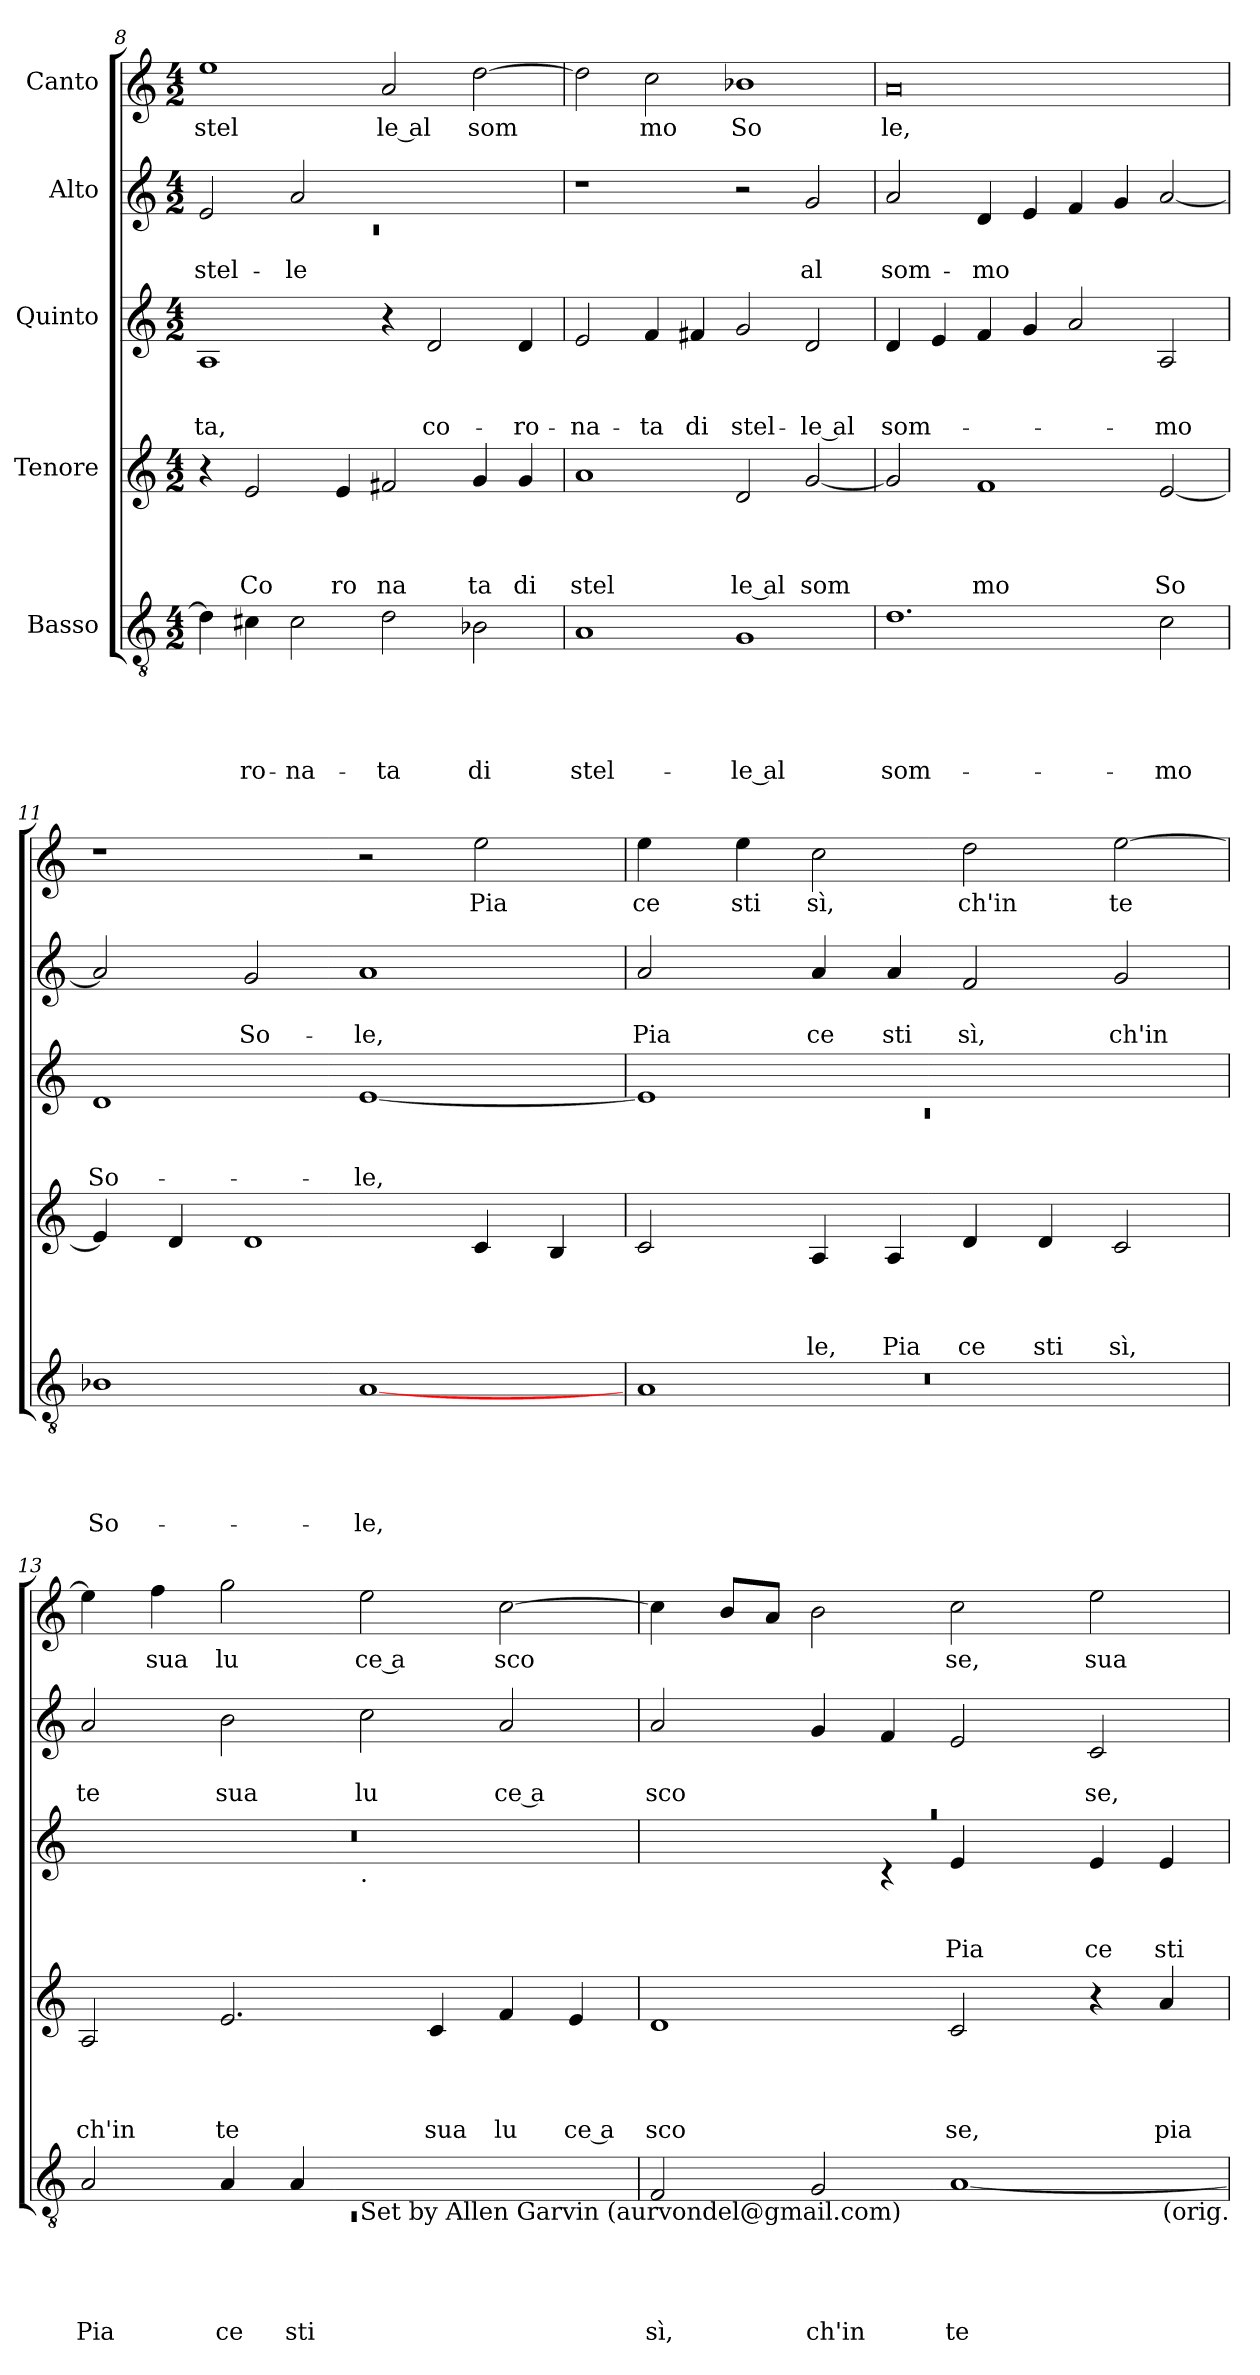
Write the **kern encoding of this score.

**kern	**text	**text	**text	**text	**text	**kern	**text	**text	**text	**text	**kern	**text	**text	**text	**kern	**text	**text	**kern	**text
*part5	*part5	*part5	*part5	*part5	*part5	*part4	*part4	*part4	*part4	*part4	*part3	*part3	*part3	*part3	*part2	*part2	*part2	*part1	*part1
*staff5	*staff5	*staff5	*staff5	*staff5	*staff5	*staff4	*staff4	*staff4	*staff4	*staff4	*staff3	*staff3	*staff3	*staff3	*staff2	*staff2	*staff2	*staff1	*staff1
*I"Basso	*	*	*	*	*	*I"Tenore	*	*	*	*	*I"Quinto	*	*	*	*I"Alto	*	*	*I"Canto	*
*clefGv2	*	*	*	*	*	*clefG2	*	*	*	*	*clefG2	*	*	*	*clefG2	*	*	*clefG2	*
*k[]	*	*	*	*	*	*k[]	*	*	*	*	*k[]	*	*	*	*k[]	*	*	*k[]	*
*C:	*	*	*	*	*	*C:	*	*	*	*	*C:	*	*	*	*C:	*	*	*C:	*
*M4/2	*	*	*	*	*	*M4/2	*	*	*	*	*M4/2	*	*	*	*M4/2	*	*	*M4/2	*
=8	=8	=8	=8	=8	=8	=8	=8	=8	=8	=8	=8	=8	=8	=8	=8	=8	=8	=8	=8
*	*	*	*	*	*	*	*	*	*	*	*	*	*	*	*^	*	*	*	*
!	!	!	!	!	!	!	!	!	!	!	!	!	!	!LO:LY:b	!	!LO:N:vis=1	!	!LO:LY:b	!	!LO:LY:b
4d\]	.	.	.	.	.	4r	.	.	.	.	1A	.	.	-ta,	2e/	0rc	.	stel-	1ee	stel
!	!	!	!	!	!LO:LY:b	!	!	!	!	!LO:LY:b	!	!	!	!	!	!	!	!	!	!
4c#X\	.	.	.	.	-ro-	2e/	.	.	.	Co	.	.	.	.	.	.	.	.	.	.
!	!	!	!	!	!LO:LY:b	!	!	!	!	!	!	!	!	!	!	!	!	!LO:LY:b	!	!
2c#\	.	.	.	.	-na-	.	.	.	.	.	.	.	.	.	2a/	.	.	-le	.	.
!	!	!	!	!	!	!	!	!	!	!LO:LY:b	!	!	!	!	!	!	!	!	!	!
.	.	.	.	.	.	4e/	.	.	.	ro	.	.	.	.	.	.	.	.	.	.
!	!	!	!	!	!LO:LY:b	!	!	!	!	!LO:LY:b	!	!	!	!	!	!	!	!	!	!LO:LY:b:rj
2d\	.	.	.	.	-ta	2f#X/	.	.	.	na	4r	.	.	.	1ryy	.	.	.	2a/	le al
!	!	!	!	!	!	!	!	!	!	!	!	!	!	!LO:LY:b	!	!	!	!	!	!
.	.	.	.	.	.	.	.	.	.	.	2d/	.	.	co-	.	.	.	.	.	.
!	!	!	!	!	!LO:LY:b	!	!	!	!	!LO:LY:b	!	!	!	!	!	!	!	!	!	!LO:LY:b
2B-X\	.	.	.	.	di	4g/	.	.	.	ta	.	.	.	.	.	.	.	.	[>2dd\	som
!	!	!	!	!	!	!	!	!	!	!LO:LY:b	!	!	!	!LO:LY:b	!	!	!	!	!	!
.	.	.	.	.	.	4g/	.	.	.	di	4d/	.	.	-ro-	.	.	.	.	.	.
*	*	*	*	*	*	*	*	*	*	*	*	*	*	*	*v	*v	*	*	*	*
=9	=9	=9	=9	=9	=9	=9	=9	=9	=9	=9	=9	=9	=9	=9	=9	=9	=9	=9	=9
!	!	!	!	!	!LO:LY:b	!	!	!	!	!LO:LY:b	!	!	!	!LO:LY:b	!	!	!	!	!
1A	.	.	.	.	stel-	1a	.	.	.	stel	2e/	.	.	-na-	1r	.	.	2dd\]	.
!	!	!	!	!	!	!	!	!	!	!	!	!	!	!LO:LY:b	!	!	!	!	!LO:LY:b
.	.	.	.	.	.	.	.	.	.	.	4f/	.	.	-ta	.	.	.	2cc\	mo
!	!	!	!	!	!	!	!	!	!	!	!	!	!	!LO:LY:b	!	!	!	!	!
.	.	.	.	.	.	.	.	.	.	.	4f#X/	.	.	di	.	.	.	.	.
!	!	!	!	!	!LO:LY:b:rj	!	!	!	!	!LO:LY:b:rj	!	!	!	!LO:LY:b	!	!	!	!	!LO:LY:b
1G	.	.	.	.	-le al	2d/	.	.	.	le al	2g/	.	.	stel-	2r	.	.	1b-X	So
!	!	!	!	!	!	!	!	!	!	!LO:LY:b	!	!	!	!LO:LY:b:rj	!	!	!LO:LY:b	!	!
.	.	.	.	.	.	[<2g/	.	.	.	som	2d/	.	.	-le al	2g/	.	al	.	.
=10	=10	=10	=10	=10	=10	=10	=10	=10	=10	=10	=10	=10	=10	=10	=10	=10	=10	=10	=10
!	!	!	!	!	!LO:LY:b	!	!	!	!	!	!	!	!	!LO:LY:b	!	!	!LO:LY:b	!	!LO:LY:b
1.d	.	.	.	.	som-	2g/]	.	.	.	.	4d/	.	.	som-	2a/	.	som-	0a	le,
.	.	.	.	.	.	.	.	.	.	.	4e/	.	.	.	.	.	.	.	.
!	!	!	!	!	!	!	!	!	!	!LO:LY:b	!	!	!	!	!	!	!LO:LY:b	!	!
.	.	.	.	.	.	1f	.	.	.	mo	4f/	.	.	.	4d/	.	-mo	.	.
.	.	.	.	.	.	.	.	.	.	.	4g/	.	.	.	4e/	.	.	.	.
.	.	.	.	.	.	.	.	.	.	.	2a/	.	.	.	4f/	.	.	.	.
.	.	.	.	.	.	.	.	.	.	.	.	.	.	.	4g/	.	.	.	.
!	!	!	!	!	!LO:LY:b	!	!	!	!	!LO:LY:b	!	!	!	!LO:LY:b	!	!	!	!	!
2c\	.	.	.	.	-mo	[<2e/	.	.	.	So	2A/	.	.	-mo	[<2a/	.	.	.	.
=11	=11	=11	=11	=11	=11	=11	=11	=11	=11	=11	=11	=11	=11	=11	=11	=11	=11	=11	=11
!	!	!	!	!	!LO:LY:b	!	!	!	!	!	!	!	!	!LO:LY:b	!	!	!	!	!
1B-X	.	.	.	.	So-	4e/]	.	.	.	.	1d	.	.	So-	2a/]	.	.	1r	.
.	.	.	.	.	.	4d/	.	.	.	.	.	.	.	.	.	.	.	.	.
!	!	!	!	!	!	!	!	!	!	!	!	!	!	!	!	!	!LO:LY:b	!	!
.	.	.	.	.	.	1d	.	.	.	.	.	.	.	.	2g/	.	So-	.	.
!	!	!	!	!	!LO:LY:b	!	!	!	!	!	!	!	!	!LO:LY:b	!	!	!LO:LY:b	!	!
[<1A	.	.	.	.	-le,	.	.	.	.	.	[<1e	.	.	-le,	1a	.	-le,	2r	.
!	!	!	!	!	!	!	!	!	!	!	!	!	!	!	!	!	!	!	!LO:LY:b
.	.	.	.	.	.	4c/	.	.	.	.	.	.	.	.	.	.	.	2ee\	Pia
.	.	.	.	.	.	4B/	.	.	.	.	.	.	.	.	.	.	.	.	.
!!LO:PB:g=z
=12	=12	=12	=12	=12	=12	=12	=12	=12	=12	=12	=12	=12	=12	=12	=12	=12	=12	=12	=12
*^	*	*	*	*	*	*	*	*	*	*	*^	*	*	*	*	*	*	*	*
*	*^	*	*	*	*	*	*	*	*	*	*	*	*	*	*	*	*	*	*	*	*
!	!	!LO:N:vis=1	!	!	!	!	!	!	!	!	!	!	!	!LO:N:vis=1	!	!	!	!	!	!LO:LY:b	!	!LO:LY:b
8ryy	1A	0r	.	.	.	.	.	2c/	.	.	.	.	1e]	0rc	.	.	.	2a/	.	Pia	4ee\	ce
1...ryy	.	.	.	.	.	.	.	.	.	.	.	.	.	.	.	.	.	.	.	.	.	.
!	!	!	!	!	!	!	!	!	!	!	!	!	!	!	!	!	!	!	!	!	!	!LO:LY:b
.	.	.	.	.	.	.	.	.	.	.	.	.	.	.	.	.	.	.	.	.	4ee\	sti
!	!	!	!	!	!	!	!	!	!	!	!	!LO:LY:b	!	!	!	!	!	!	!	!LO:LY:b	!	!LO:LY:b
.	.	.	.	.	.	.	.	4A/	.	.	.	le,	.	.	.	.	.	4a/	.	ce	2cc\	sì,
!	!	!	!	!	!	!	!	!	!	!	!	!LO:LY:b	!	!	!	!	!	!	!	!LO:LY:b	!	!
.	.	.	.	.	.	.	.	4A/	.	.	.	Pia	.	.	.	.	.	4a/	.	sti	.	.
!	!	!	!	!	!	!	!	!	!	!	!	!LO:LY:b	!	!	!	!	!	!	!	!LO:LY:b	!	!LO:LY:b
.	1ryy	.	.	.	.	.	.	4d/	.	.	.	ce	1ryy	.	.	.	.	2f/	.	sì,	2dd\	ch'in
!	!	!	!	!	!	!	!	!	!	!	!	!LO:LY:b	!	!	!	!	!	!	!	!	!	!
.	.	.	.	.	.	.	.	4d/	.	.	.	sti	.	.	.	.	.	.	.	.	.	.
!	!	!	!	!	!	!	!	!	!	!	!	!LO:LY:b	!	!	!	!	!	!	!	!LO:LY:b	!	!LO:LY:b
.	.	.	.	.	.	.	.	2c/	.	.	.	sì,	.	.	.	.	.	2g/	.	ch'in	[>2ee\	te
=13	=13	=13	=13	=13	=13	=13	=13	=13	=13	=13	=13	=13	=13	=13	=13	=13	=13	=13	=13	=13	=13	=13
!	!LO:N:vis=1	!	!	!	!	!	!LO:LY:b	!	!	!	!	!LO:LY:b	!	!	!	!	!	!	!	!LO:LY:b	!	!
0ryy	0rC	2A/	.	.	.	.	Pia	2A/	.	.	.	ch'in	0r	1ryy	.	.	.	2a/	.	te	4ee\]	.
!	!	!	!	!	!	!	!	!	!	!	!	!	!	!	!	!	!	!	!	!	!	!LO:LY:b
.	.	.	.	.	.	.	.	.	.	.	.	.	.	.	.	.	.	.	.	.	4ff\	sua
!	!	!	!	!	!	!	!LO:LY:b	!	!	!	!	!LO:LY:b	!	!	!	!	!	!	!	!LO:LY:b	!	!LO:LY:b
.	.	4A/	.	.	.	.	ce	2.e/	.	.	.	te	.	.	.	.	.	2b\	.	sua	2gg\	lu
!	!	!	!	!	!	!	!LO:LY:b	!	!	!	!	!	!	!	!	!	!	!	!	!	!	!
.	.	4A/	.	.	.	.	sti	.	.	.	.	.	.	.	.	.	.	.	.	.	.	.
!	!	!	!	!	!	!	!	!	!	!	!	!	!	!LO:TX:b:t=.	!	!	!	!	!	!	!	!
!	!	!LO:TX:b:t=Set by Allen Garvin (aurvondel@gmail.com)	!	!	!	!	!	!	!	!	!	!	!	!	!	!	!	!	!	!	!	!
!	!	!	!	!	!	!	!	!	!	!	!	!	!	!	!	!	!	!	!	!LO:LY:b	!	!LO:LY:b:rj
.	.	1ryy	.	.	.	.	.	.	.	.	.	.	.	1ryy	.	.	.	2cc\	.	lu	2ee\	ce a
!	!	!	!	!	!	!	!	!	!	!	!	!LO:LY:b	!	!	!	!	!	!	!	!	!	!
.	.	.	.	.	.	.	.	4c/	.	.	.	sua	.	.	.	.	.	.	.	.	.	.
!	!	!	!	!	!	!	!	!	!	!	!	!LO:LY:b	!	!	!	!	!	!	!	!LO:LY:b:rj	!	!LO:LY:b
.	.	.	.	.	.	.	.	4f/	.	.	.	lu	.	.	.	.	.	2a/	.	ce a	[>2cc\	sco
!	!	!	!	!	!	!	!	!	!	!	!	!LO:LY:b:rj	!	!	!	!	!	!	!	!	!	!
.	.	.	.	.	.	.	.	4e/	.	.	.	ce a	.	.	.	.	.	.	.	.	.	.
*v	*v	*v	*	*	*	*	*	*	*	*	*	*	*	*	*	*	*	*	*	*	*	*
=14	=14	=14	=14	=14	=14	=14	=14	=14	=14	=14	=14	=14	=14	=14	=14	=14	=14	=14	=14	=14
!	!	!	!	!	!LO:LY:b	!	!	!	!	!LO:LY:b	!LO:N:vis=1	!	!	!	!	!	!	!LO:LY:b	!	!
2F/	.	.	.	.	sì,	1d	.	.	.	sco	0raa	2.ryy	.	.	.	2a/	.	sco	4cc\]	.
.	.	.	.	.	.	.	.	.	.	.	.	.	.	.	.	.	.	.	8b/L	.
.	.	.	.	.	.	.	.	.	.	.	.	.	.	.	.	.	.	.	8a/J	.
!	!	!	!	!	!LO:LY:b	!	!	!	!	!	!	!	!	!	!	!	!	!	!	!
2G/	.	.	.	.	ch'in	.	.	.	.	.	.	.	.	.	.	4g/	.	.	2b\	.
.	.	.	.	.	.	.	.	.	.	.	.	4rc	.	.	.	4f/	.	.	.	.
!	!	!	!	!	!LO:LY:b	!	!	!	!	!LO:LY:b	!	!	!	!	!LO:LY:b	!	!	!	!	!LO:LY:b
[<1A	.	.	.	.	te	2c/	.	.	.	se,	.	4e/	.	.	Pia	2e/	.	.	2cc\	se,
.	.	.	.	.	.	.	.	.	.	.	.	4ryy	.	.	.	.	.	.	.	.
!	!	!	!	!	!	!	!	!	!	!	!	!	!	!	!LO:LY:b	!	!	!LO:LY:b	!	!LO:LY:b
.	.	.	.	.	.	4r	.	.	.	.	.	4e/	.	.	ce	2c/	.	se,	2ee\	sua
!	!	!	!	!	!	!	!	!	!	!LO:LY:b	!	!	!	!	!LO:LY:b	!	!	!	!	!
.	.	.	.	.	.	4a/	.	.	.	pia	.	4e/	.	.	sti	.	.	.	.	.
!LO:TX:b:t=(orig.	!	!	!	!	!	!	!	!	!	!	!	!	!	!	!	!	!	!	!	!
*	*	*	*	*	*	*	*	*	*	*	*v	*v	*	*	*	*	*	*	*	*
=	=	=	=	=	=	=	=	=	=	=	=	=	=	=	=	=	=	=	=
*-	*-	*-	*-	*-	*-	*-	*-	*-	*-	*-	*-	*-	*-	*-	*-	*-	*-	*-	*-
